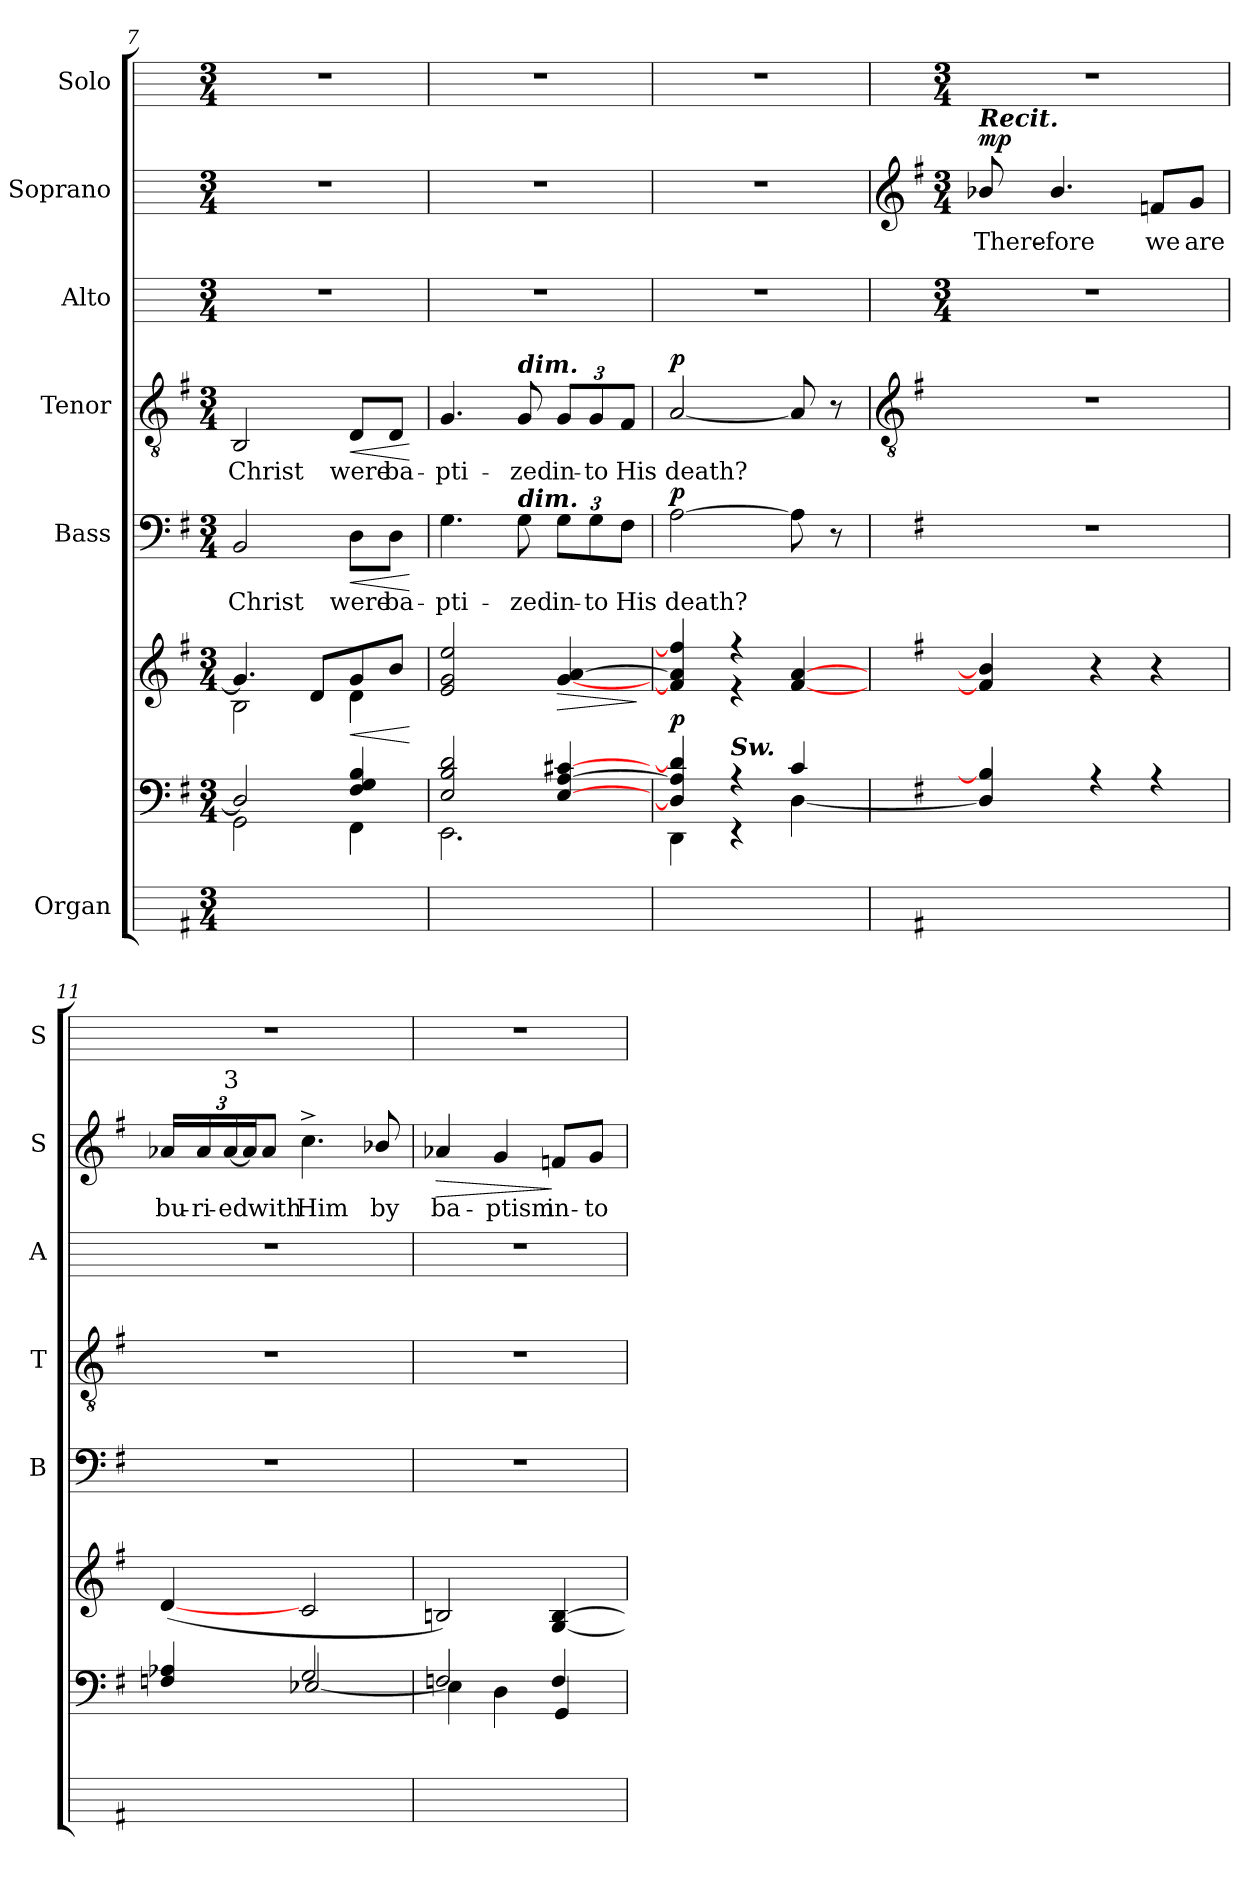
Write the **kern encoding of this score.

**kern	**kern	**kern	**dynam	**kern	**text	**dynam	**kern	**text	**dynam	**kern	**kern	**text	**dynam	**kern
*part6	*part6	*part6	*part6	*part5	*part5	*part5	*part4	*part4	*part4	*part3	*part2	*part2	*part2	*part1
*staff8	*staff7	*staff6	*staff6/7/8	*staff5	*staff5	*staff5	*staff4	*staff4	*staff4	*staff3	*staff2	*staff2	*staff2	*staff1
*I"Organ	*	*	*	*I"Bass	*	*	*I"Tenor	*	*	*I"Alto	*I"Soprano	*	*	*I"Solo
*	*	*	*	*I'B	*	*	*I'T	*	*	*I'A	*I'S	*	*	*I'S
*	*clefF4	*clefG2	*	*clefF4	*	*	*clefGv2	*	*	*	*	*	*	*
*k[f#]	*k[f#]	*k[f#]	*	*k[f#]	*	*	*k[f#]	*	*	*	*	*	*	*
*G:	*G:	*G:	*	*G:	*	*	*G:	*	*	*	*	*	*	*
*M3/4	*M3/4	*M3/4	*	*M3/4	*	*	*M3/4	*	*	*M3/4	*M3/4	*	*	*M3/4
=7	=7	=7	=7	=7	=7	=7	=7	=7	=7	=7	=7	=7	=7	=7
*	*^	*^	*	*	*	*	*	*	*	*	*	*	*	*
!	!	!	!	!	!	!	!LO:LY:b	!	!	!LO:LY:b	!	!	!	!	!	!
2.ryy	2D/]	2GG\	4.g/]	2B\	.	2BB	Christ	.	2BB	Christ	.	2.r	2.r	.	.	2.r
.	.	.	8d/L	.	.	.	.	.	.	.	.	.	.	.	.	.
!	!	!	!	!	!LO:HP:b	!	!LO:LY:b	!LO:HP:b	!	!LO:LY:b	!LO:HP:b	!	!	!	!	!
.	4F#/ 4G/ 4B/	4FF#\	8g/	4d\	<	8D\L	were	<	8D/L	were	<	.	.	.	.	.
!	!	!	!	!	!	!	!LO:LY:b	!	!	!LO:LY:b	!	!	!	!	!	!
.	.	.	8b/J	.	.	8D\J	ba-	.	8D/J	ba-	.	.	.	.	.	.
*	*v	*v	*	*	*	*	*	*	*	*	*	*	*	*	*	*
*	*	*v	*v	*	*	*	*	*	*	*	*	*	*	*	*
.	.	.	[	.	.	[	.	.	[	.	.	.	.	.
=8	=8	=8	=8	=8	=8	=8	=8	=8	=8	=8	=8	=8	=8	=8
*	*^	*^	*	*	*	*	*	*	*	*	*	*	*	*
!	!	!	!	!	!	!	!LO:LY:b	!	!	!LO:LY:b	!	!	!	!	!	!
2.ryy	2E/ 2B/ 2d/	2.EE\	(2e/ 2g/ 2ee/	2ryy	.	4.G	-pti-	.	4.G	-pti-	.	2.r	2.r	.	.	2.r
!	!	!	!	!	!	!	!	!	!LO:TX:a:Bi:t=dim.	!	!	!	!	!	!	!
!	!	!	!	!	!	!LO:TX:a:Bi:t=dim.	!	!	!	!	!	!	!	!	!	!
!	!	!	!	!	!	!	!LO:LY:b	!	!	!LO:LY:b	!	!	!	!	!	!
.	.	.	.	.	.	8G	-zed	.	8G	-zed	.	.	.	.	.	.
!	!	!	!	!	!LO:HP:b	!	!LO:LY:b	!	!	!LO:LY:b	!	!	!	!	!	!
.	[4E/ [4A/ [4c#X/	.	[4g/ [4a/	4ryy	>	12G\L	in-	.	12G/L	in-	.	.	.	.	.	.
!	!	!	!	!	!	!	!LO:LY:b	!	!	!LO:LY:b	!	!	!	!	!	!
.	.	.	.	.	.	12G\	-to	.	12G/	-to	.	.	.	.	.	.
!	!	!	!	!	!	!	!LO:LY:b	!	!	!LO:LY:b	!	!	!	!	!	!
.	.	.	.	.	.	12F#\J	His	.	12F#/J	His	.	.	.	.	.	.
*	*v	*v	*	*	*	*	*	*	*	*	*	*	*	*	*	*
*	*	*v	*v	*	*	*	*	*	*	*	*	*	*	*	*
.	.	.	]	.	.	.	.	.	.	.	.	.	.	.
=9	=9	=9	=9	=9	=9	=9	=9	=9	=9	=9	=9	=9	=9	=9
*	*^	*^	*	*	*	*	*	*	*	*	*	*	*	*
!	!	!	!	!	!LO:DY:a=2	!	!LO:LY:b	!LO:DY:b	!	!LO:LY:b	!LO:DY:b	!	!	!	!	!
2.ryy	4D/] 4A/] 4d/]	4DD\	4f#/] 4a/] 4ff#/]	4ryy	p	[2A	death?	p	[2A	death?	p	2.r	2.r	.	.	2.r
!	!LO:TX:a:Bi:t=Sw.	!	!	!	!	!	!	!	!	!	!	!	!	!	!	!
.	4r	4r	4r	4r	.	.	.	.	.	.	.	.	.	.	.	.
.	4c/	[4D\	[4f#/ [4a/	4ryy	.	8A]	.	.	8A]	.	.	.	.	.	.	.
.	.	.	.	.	.	8r	.	.	8r	.	.	.	.	.	.	.
*	*	*	*v	*v	*	*	*	*	*	*	*	*	*	*	*	*
!!LO:LB:g=z
=10	=10	=10	=10	=10	=10	=10	=10	=10	=10	=10	=10	=10	=10	=10	=10
*	*	*	*	*	*	*	*	*clefGv2	*	*	*	*clefG2	*	*	*
*	*	*	*	*	*	*	*	*	*	*	*	*k[f#]	*	*	*
*	*	*	*	*	*	*	*	*	*	*	*	*G:	*	*	*
*	*	*	*	*	*	*	*	*	*	*	*M3/4	*M3/4	*	*	*M3/4
!	!	!	!	!	!	!	!	!	!	!	!	!LO:TX:a:Bi:t=Recit.	!	!	!
!	!	!LO:N:vis=1	!	!	!LO:N:vis=1	!	!	!LO:N:vis=1	!	!	!	!	!LO:LY:b	!LO:DY:b	!
2.ryy	4D/] 4B-/]	2.ryy	4f] 4b-]	.	2.r	.	.	2.r	.	.	2.r	8b-X/	There-	mp	2.r
!	!	!	!	!	!	!	!	!	!	!	!	!	!LO:LY:b	!	!
.	.	.	.	.	.	.	.	.	.	.	.	4.b-/	-fore	.	.
.	4r	.	4r	.	.	.	.	.	.	.	.	.	.	.	.
!	!	!	!	!	!	!	!	!	!	!	!	!	!LO:LY:b	!	!
.	4r	.	4r	.	.	.	.	.	.	.	.	8fn/L	we	.	.
!	!	!	!	!	!	!	!	!	!	!	!	!	!LO:LY:b	!	!
.	.	.	.	.	.	.	.	.	.	.	.	8g/J	are	.	.
=11	=11	=11	=11	=11	=11	=11	=11	=11	=11	=11	=11	=11	=11	=11	=11
!	!	!	!	!	!LO:N:vis=1	!	!	!LO:N:vis=1	!	!	!	!	!LO:LY:b	!	!
2.ryy	4Fn/ 4A-X/	4ryy	(<[4d	.	2.r	.	.	2.r	.	.	2.r	24a-X/LL	bu-	.	2.r
!	!	!	!	!	!	!	!	!	!	!	!	!	!LO:LY:b	!	!
.	.	.	.	.	.	.	.	.	.	.	.	24a-/	-ri-	.	.
!	!	!	!	!	!	!	!	!	!	!	!	!LO:TX:a:t=3	!	!	!
!	!	!	!	!	!	!	!	!	!	!	!	!	!LO:LY:b	!	!
.	.	.	.	.	.	.	.	.	.	.	.	[24a-/J	-ed	.	.
.	.	.	.	.	.	.	.	.	.	.	.	24a-/K]	.	.	.
!	!	!	!	!	!	!	!	!	!	!	!	!	!LO:LY:b	!	!
.	.	.	.	.	.	.	.	.	.	.	.	12a-/J	with	.	.
!	!	!	!	!	!	!	!	!	!	!	!	!	!LO:LY:b	!	!
.	2G/	[2E-X/	2c	.	.	.	.	.	.	.	.	4.cc^	Him	.	.
!	!	!	!	!	!	!	!	!	!	!	!	!	!LO:LY:b	!	!
.	.	.	.	.	.	.	.	.	.	.	.	8b-X/	by	.	.
=12	=12	=12	=12	=12	=12	=12	=12	=12	=12	=12	=12	=12	=12	=12	=12
!	!	!	!	!	!LO:N:vis=1	!	!	!LO:N:vis=1	!	!	!	!	!LO:LY:b	!LO:HP:b	!
2.ryy	2Fn/	4E-\]	2Bn)	.	2.r	.	.	2.r	.	.	2.r	4a-X	ba-	>	2.r
!	!	!	!	!	!	!	!	!	!	!	!	!	!LO:LY:b	!	!
.	.	4D\	.	.	.	.	.	.	.	.	.	4g	-ptism	.	.
!	!	!	!	!	!	!	!	!	!	!	!	!	!LO:LY:b	!	!
.	4F/	4GG/	[4G [4B	.	.	.	.	.	.	.	.	8fn/L	in-	]	.
!	!	!	!	!	!	!	!	!	!	!	!	!	!LO:LY:b	!	!
.	.	.	.	.	.	.	.	.	.	.	.	8g/J	-to	.	.
*	*v	*v	*	*	*	*	*	*	*	*	*	*	*	*	*
=	=	=	=	=	=	=	=	=	=	=	=	=	=	=
*-	*-	*-	*-	*-	*-	*-	*-	*-	*-	*-	*-	*-	*-	*-
